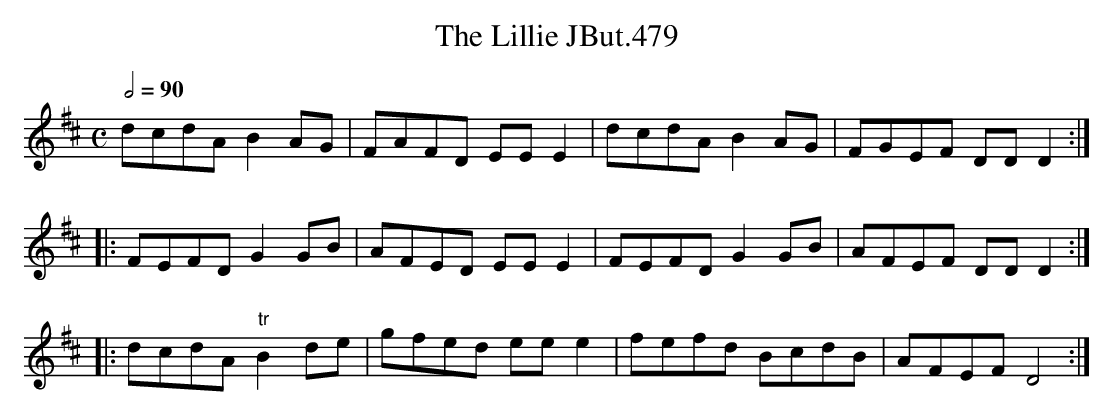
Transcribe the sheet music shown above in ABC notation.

X:1
T:Lillie JBut.479, The
M:C
L:1/8
Q:1/2=90
K:D
dcdA B2AG|FAFD EE E2|dcdAB2AG|FGEF DDD2:|
|:FEFDG2GB|AFED EEE2|FEFDG2GB|AFEF DDD2:|
|:dcdA "tr"B2de|gfed  eee2|fefd BcdB|AFEF D4:|
